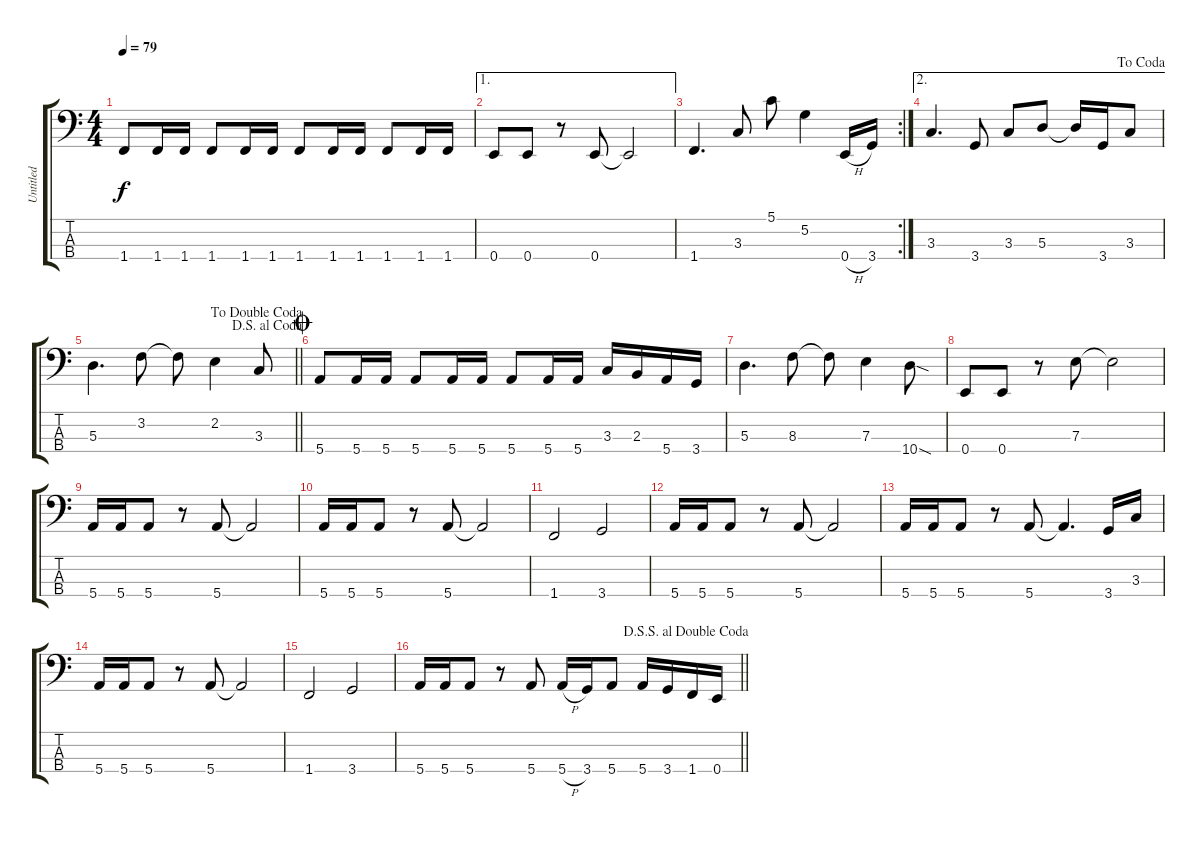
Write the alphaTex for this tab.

\track ("Untitled" "Untitled") {instrument electricbassfinger}
\staff {score tabs}
\tuning (G2 D2 A1 E1) {hide}
\ts (4 4)
\tempo 79
\clef f4
\ks c
1.4.8{dy f} 1.4.16 1.4.16 1.4.8 1.4.16 1.4.16 1.4.8 1.4.16 1.4.16 1.4.8 1.4.16 1.4.16 |
\ae 1
0.4.8 0.4.8 r.8 0.4.8 0.4{t}.2 |
\rc 2
1.4.4{d} 3.3.8 5.1.8 5.2.4 0.4{h}.16 3.4.16 |
\ae 2
\jump dacoda
3.3.4{d} 3.4.8 3.3.8 5.3.8 5.3{t}.16 3.4.16 3.3.8 |
\jump dalsegnoalcoda
\jump dadoublecoda
\barLineRight lightlight
5.3.4{d} 3.2.8 3.2{t}.8 2.2.4 3.3.8 |
\jump coda
5.4.8 5.4.16 5.4.16 5.4.8 5.4.16 5.4.16 5.4.8 5.4.16 5.4.16 3.3.16 2.3.16 5.4.16 3.4.16 |
5.3.4{d} 8.3.8 8.3{t}.8 7.3.4 10.4{sod}.8 |
0.4.8 0.4.8 r.8 7.3.8 7.3{t}.2 |
5.4.16 5.4.16 5.4.8 r.8 5.4.8 5.4{t}.2 |
5.4.16 5.4.16 5.4.8 r.8 5.4.8 5.4{t}.2 |
1.4.2 3.4.2 |
5.4.16 5.4.16 5.4.8 r.8 5.4.8 5.4{t}.2 |
5.4.16 5.4.16 5.4.8 r.8 5.4.8 5.4{t}.4{d} 3.4.16 3.3.16 |
5.4.16 5.4.16 5.4.8 r.8 5.4.8 5.4{t}.2 |
1.4.2 3.4.2 |
\jump dalsegnosegnoaldoublecoda
\barLineRight lightlight
5.4.16 5.4.16 5.4.8 r.8 5.4.8 5.4{h}.16 3.4.16 5.4.8 5.4.16 3.4.16 1.4.16 0.4.16
